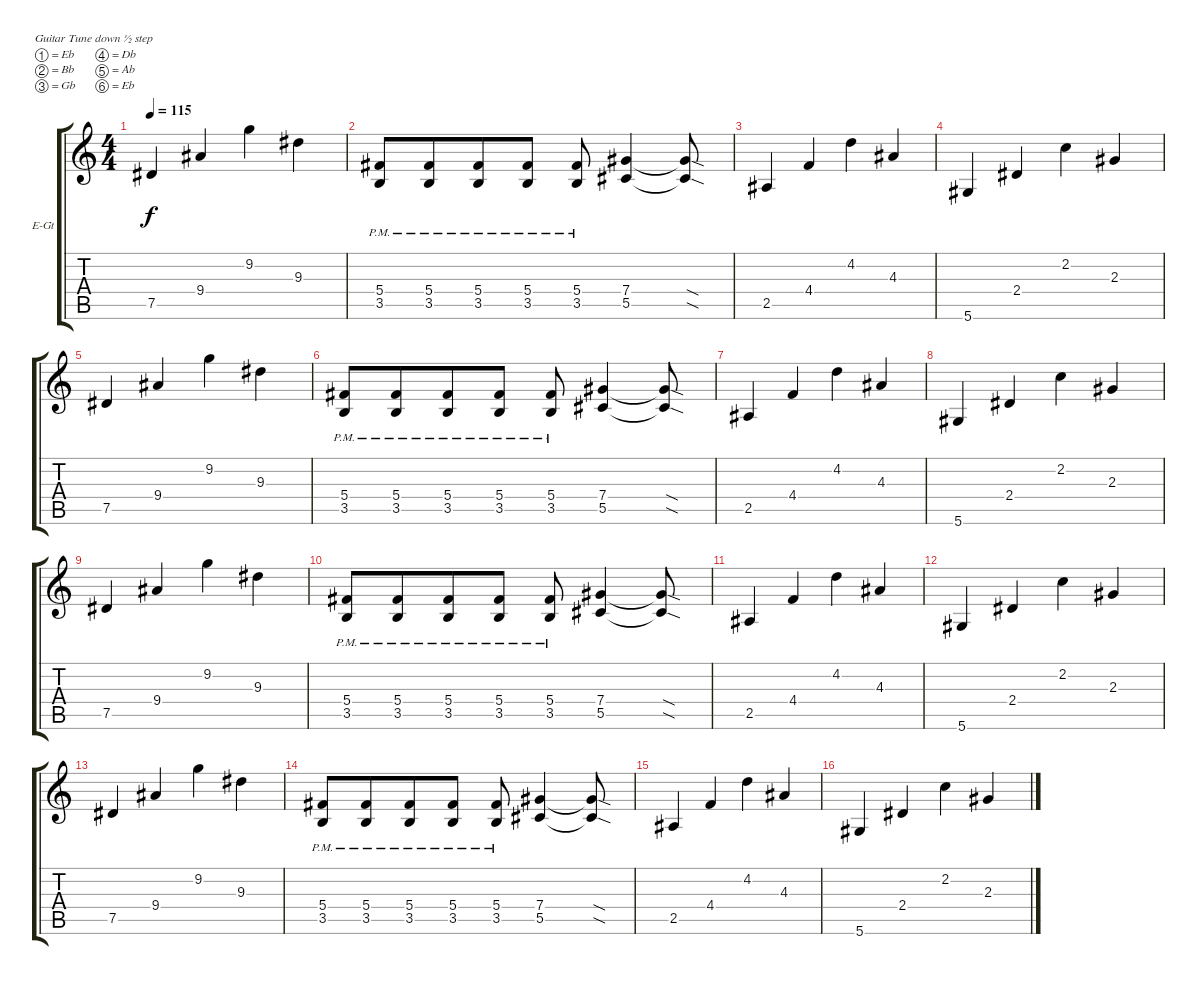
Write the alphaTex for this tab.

\bracketExtendMode groupsimilarinstruments
\firstSystemTrackNameOrientation horizontal
\otherSystemsTrackNameOrientation horizontal
\track ("Gtr - Rhythm" "E-Gt") {instrument overdrivenguitar}
\staff {score tabs}
\tuning (Eb4 Bb3 Gb3 Db3 Ab2 Eb2)
\ts (4 4)
\tempo 115
\clef g2
\ks aminor
7.5.4{dy f} 9.4.4 9.2.4 9.3.4 |
(5.4{pm} 3.5{pm}).8 (5.4{pm} 3.5{pm}).8{beam merge} (5.4{pm} 3.5{pm}).8 (5.4{pm} 3.5{pm}).8 (5.4{pm} 3.5{pm}).8 (7.4 5.5).4 (7.4{sod t} 5.5{sod t}).8 |
2.5.4 4.4.4 4.2.4 4.3.4 |
5.6.4 2.4.4 2.2.4 2.3.4 |
7.5.4 9.4.4 9.2.4 9.3.4 |
(5.4{pm} 3.5{pm}).8 (5.4{pm} 3.5{pm}).8{beam merge} (5.4{pm} 3.5{pm}).8 (5.4{pm} 3.5{pm}).8 (5.4{pm} 3.5{pm}).8 (7.4 5.5).4 (7.4{sod t} 5.5{sod t}).8 |
2.5.4 4.4.4 4.2.4 4.3.4 |
5.6.4 2.4.4 2.2.4 2.3.4 |
7.5.4 9.4.4 9.2.4 9.3.4 |
(5.4{pm} 3.5{pm}).8 (5.4{pm} 3.5{pm}).8{beam merge} (5.4{pm} 3.5{pm}).8 (5.4{pm} 3.5{pm}).8 (5.4{pm} 3.5{pm}).8 (7.4 5.5).4 (7.4{sod t} 5.5{sod t}).8 |
2.5.4 4.4.4 4.2.4 4.3.4 |
5.6.4 2.4.4 2.2.4 2.3.4 |
7.5.4 9.4.4 9.2.4 9.3.4 |
(5.4{pm} 3.5{pm}).8 (5.4{pm} 3.5{pm}).8{beam merge} (5.4{pm} 3.5{pm}).8 (5.4{pm} 3.5{pm}).8 (5.4{pm} 3.5{pm}).8 (7.4 5.5).4 (7.4{sod t} 5.5{sod t}).8 |
2.5.4 4.4.4 4.2.4 4.3.4 |
5.6.4 2.4.4 2.2.4 2.3.4
